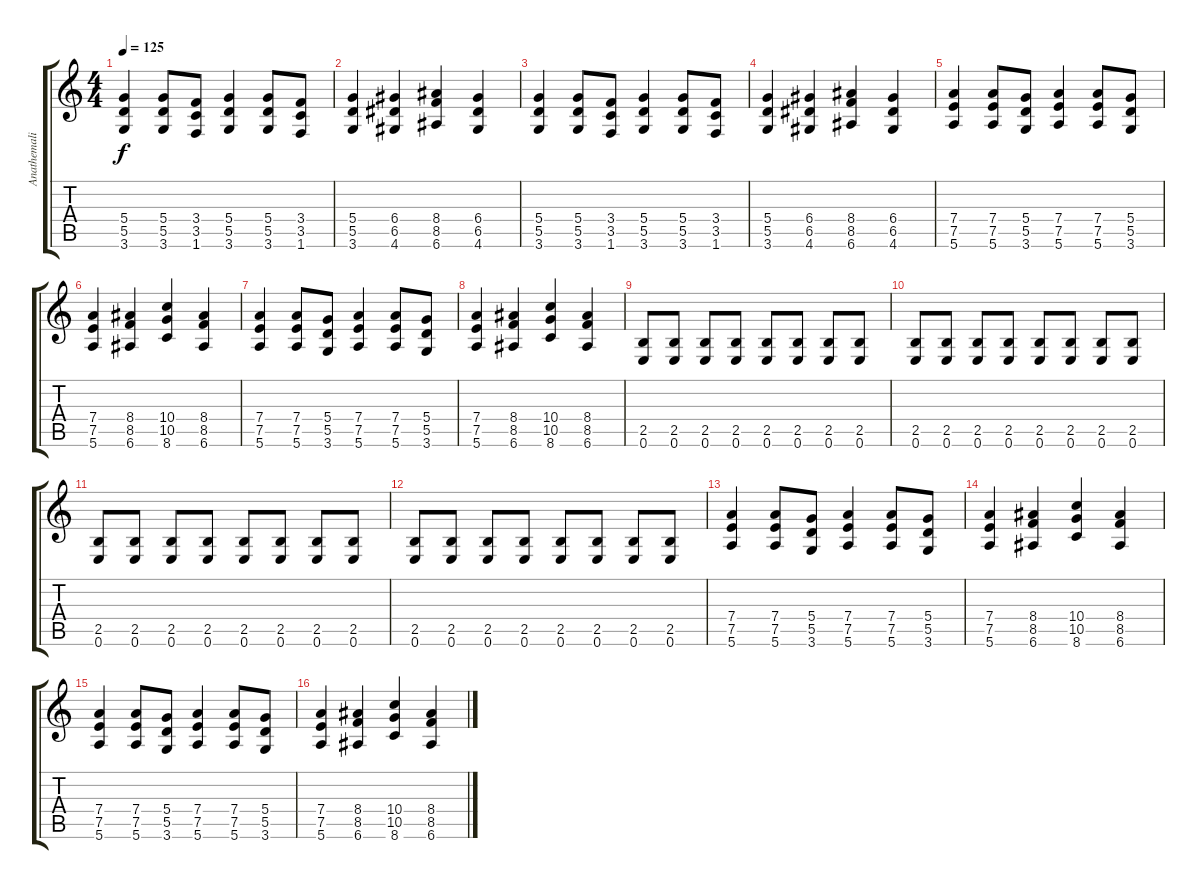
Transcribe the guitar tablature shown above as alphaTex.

\track ("Anathemalignant" "Anathemali") {instrument distortionguitar}
\staff {score tabs}
\tuning (E4 B3 G3 D3 A2 E2) {hide}
\ts (4 4)
\tempo 125
\clef g2
\ks c
(5.4 5.5 3.6).4{dy f} (5.4 5.5 3.6).8 (3.4 3.5 1.6).8 (5.4 5.5 3.6).4 (5.4 5.5 3.6).8 (3.4 3.5 1.6).8 |
(5.4 5.5 3.6).4 (6.4 6.5 4.6).4 (8.4 8.5 6.6).4 (6.4 6.5 4.6).4 |
(5.4 5.5 3.6).4 (5.4 5.5 3.6).8 (3.4 3.5 1.6).8 (5.4 5.5 3.6).4 (5.4 5.5 3.6).8 (3.4 3.5 1.6).8 |
(5.4 5.5 3.6).4 (6.4 6.5 4.6).4 (8.4 8.5 6.6).4 (6.4 6.5 4.6).4 |
(7.4 7.5 5.6).4 (7.4 7.5 5.6).8 (5.4 5.5 3.6).8 (7.4 7.5 5.6).4 (7.4 7.5 5.6).8 (5.4 5.5 3.6).8 |
(7.4 7.5 5.6).4 (8.4 8.5 6.6).4 (10.4 10.5 8.6).4 (8.4 8.5 6.6).4 |
(7.4 7.5 5.6).4 (7.4 7.5 5.6).8 (5.4 5.5 3.6).8 (7.4 7.5 5.6).4 (7.4 7.5 5.6).8 (5.4 5.5 3.6).8 |
(7.4 7.5 5.6).4 (8.4 8.5 6.6).4 (10.4 10.5 8.6).4 (8.4 8.5 6.6).4 |
(2.5 0.6).8 (2.5 0.6).8 (2.5 0.6).8 (2.5 0.6).8 (2.5 0.6).8 (2.5 0.6).8 (2.5 0.6).8 (2.5 0.6).8 |
(2.5 0.6).8 (2.5 0.6).8 (2.5 0.6).8 (2.5 0.6).8 (2.5 0.6).8 (2.5 0.6).8 (2.5 0.6).8 (2.5 0.6).8 |
(2.5 0.6).8 (2.5 0.6).8 (2.5 0.6).8 (2.5 0.6).8 (2.5 0.6).8 (2.5 0.6).8 (2.5 0.6).8 (2.5 0.6).8 |
(2.5 0.6).8 (2.5 0.6).8 (2.5 0.6).8 (2.5 0.6).8 (2.5 0.6).8 (2.5 0.6).8 (2.5 0.6).8 (2.5 0.6).8 |
(7.4 7.5 5.6).4 (7.4 7.5 5.6).8 (5.4 5.5 3.6).8 (7.4 7.5 5.6).4 (7.4 7.5 5.6).8 (5.4 5.5 3.6).8 |
(7.4 7.5 5.6).4 (8.4 8.5 6.6).4 (10.4 10.5 8.6).4 (8.4 8.5 6.6).4 |
(7.4 7.5 5.6).4 (7.4 7.5 5.6).8 (5.4 5.5 3.6).8 (7.4 7.5 5.6).4 (7.4 7.5 5.6).8 (5.4 5.5 3.6).8 |
(7.4 7.5 5.6).4 (8.4 8.5 6.6).4 (10.4 10.5 8.6).4 (8.4 8.5 6.6).4
